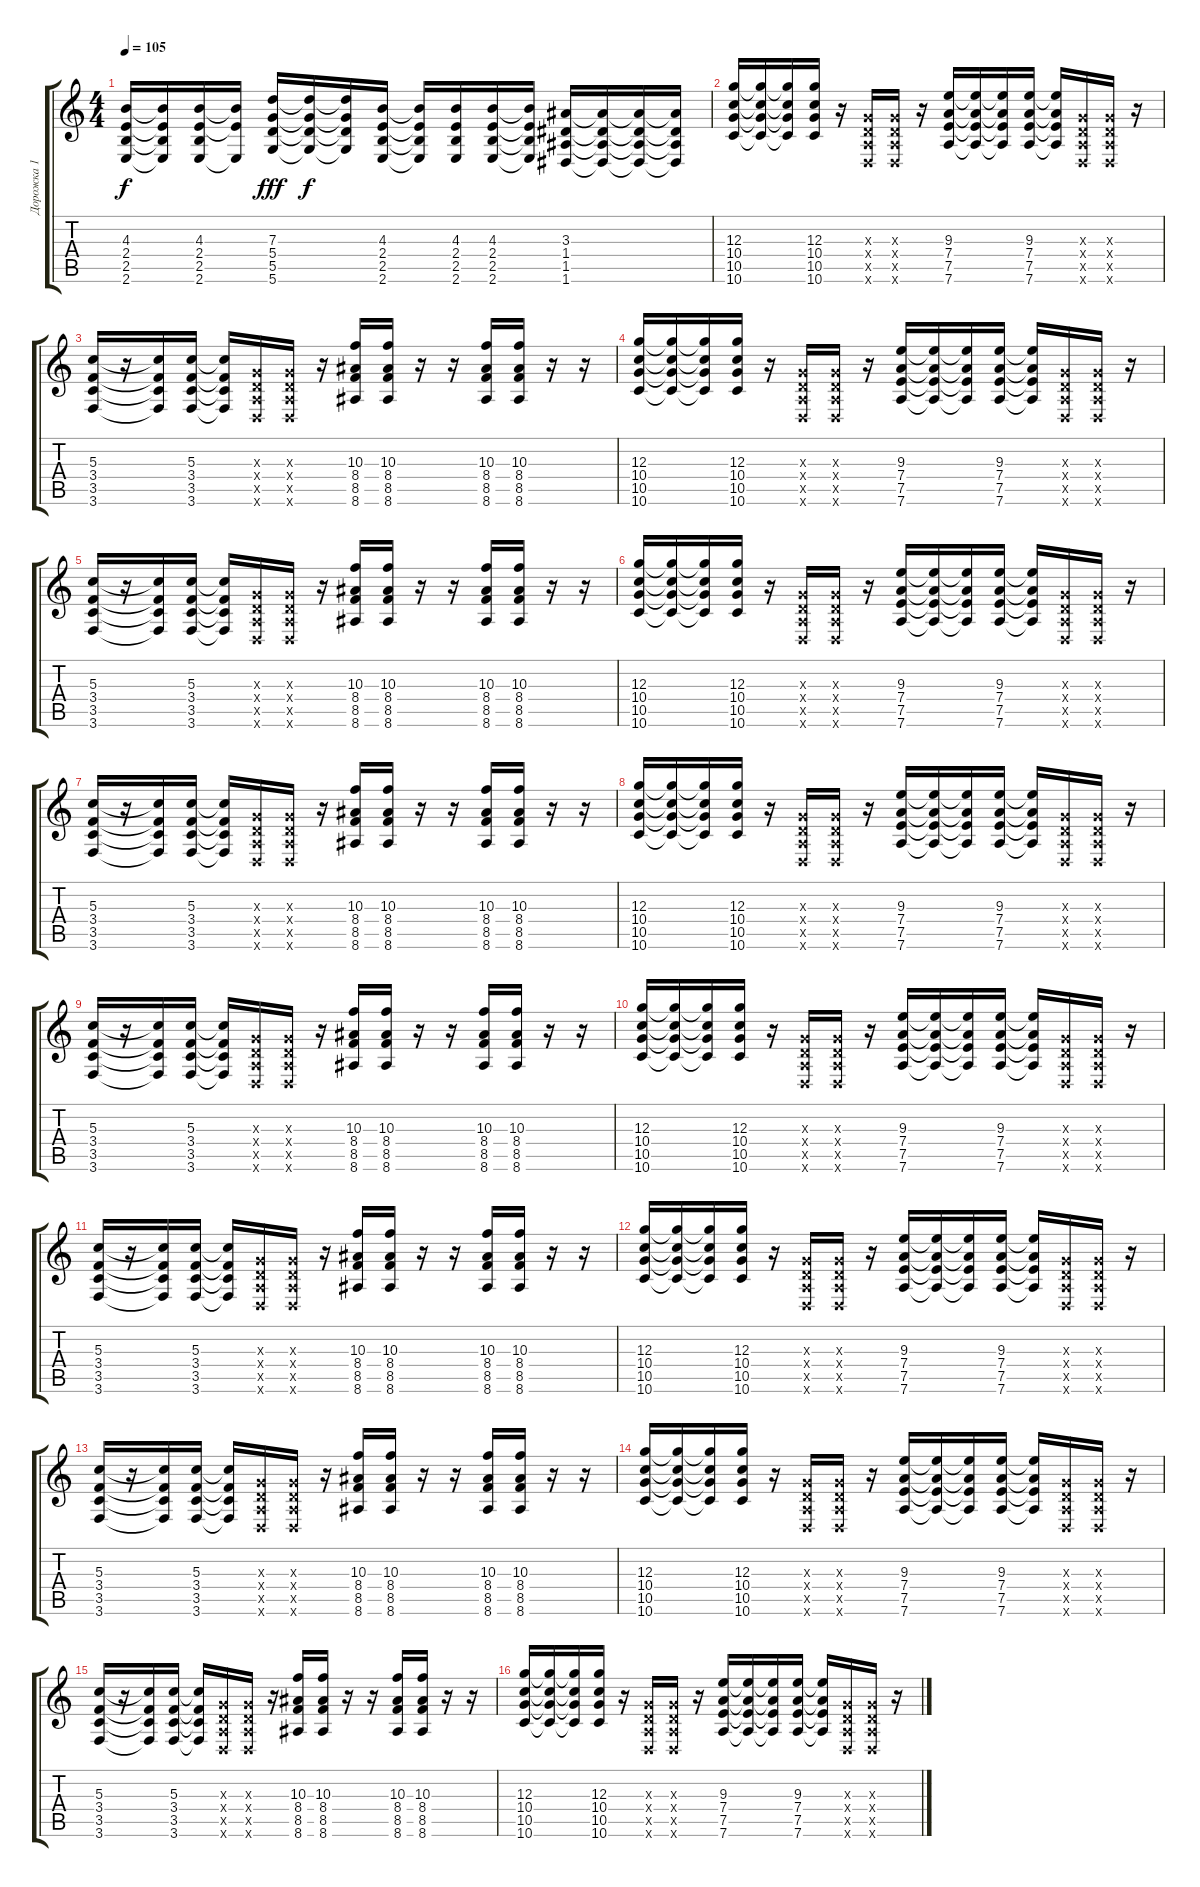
\track ("Дорожка 1" "Дорожка 1") {instrument acousticguitarsteel}
\staff {score tabs}
\tuning (E4 B3 G3 D3 A2 D2) {hide}
\ts (4 4)
\tempo 105
\clef g2
\ks c
(4.3 2.4 2.5 2.6).16{dy f} (4.3{t} 2.4{t} 2.5{t} 2.6{t}).16 (4.3 2.4 2.5 2.6).16 (4.3{t} 2.4{t} 2.6{t}).16 (7.3 5.4 5.5 5.6).16{dy fff} (7.3{t} 5.4{t} 5.5{t} 5.6{t}).16{dy f} (7.3{t} 5.4{t} 5.5{t} 5.6{t}).16 (4.3 2.4 2.5 2.6).16 (4.3{t} 2.4{t} 2.5{t} 2.6{t}).16 (4.3 2.4 2.5 2.6).16 (4.3 2.4 2.5 2.6).16 (4.3{t} 2.4{t} 2.5{t} 2.6{t}).16 (3.3 1.4 1.5 1.6).16 (3.3{t} 1.4{t} 1.5{t} 1.6{t}).16 (3.3{t} 1.4{t} 1.5{t} 1.6{t}).16 (3.3{t} 1.4{t} 1.5{t} 1.6{t}).16 |
(12.3 10.4 10.5 10.6).16 (12.3{t} 10.4{t} 10.5{t} 10.6{t}).16 (12.3{t} 10.4{t} 10.5{t} 10.6{t}).16 (12.3 10.4 10.5 10.6).16 r.16 (0.3{x} 0.4{x} 0.5{x} 0.6{x}).16 (0.3{x} 0.4{x} 0.5{x} 0.6{x}).16 r.16 (9.3 7.4 7.5 7.6).16 (9.3{t} 7.4{t} 7.5{t} 7.6{t}).16 (9.3{t} 7.4{t} 7.5{t} 7.6{t}).16 (9.3 7.4 7.5 7.6).16 (9.3{t} 7.4{t} 7.5{t} 7.6{t}).16 (0.3{x} 0.4{x} 0.5{x} 0.6{x}).16 (0.3{x} 0.4{x} 0.5{x} 0.6{x}).16 r.16 |
(5.3 3.4 3.5 3.6).16 r.16 (5.3{t} 3.4{t} 3.5{t} 3.6{t}).16 (5.3 3.4 3.5 3.6).16 (5.3{t} 3.4{t} 3.5{t} 3.6{t}).16 (0.3{x} 0.4{x} 0.5{x} 0.6{x}).16 (0.3{x} 0.4{x} 0.5{x} 0.6{x}).16 r.16 (10.3 8.4 8.5 8.6).16 (10.3 8.4 8.5 8.6).16 r.16 r.16 (10.3 8.4 8.5 8.6).16 (10.3 8.4 8.5 8.6).16 r.16 r.16 |
(12.3 10.4 10.5 10.6).16 (12.3{t} 10.4{t} 10.5{t} 10.6{t}).16 (12.3{t} 10.4{t} 10.5{t} 10.6{t}).16 (12.3 10.4 10.5 10.6).16 r.16 (0.3{x} 0.4{x} 0.5{x} 0.6{x}).16 (0.3{x} 0.4{x} 0.5{x} 0.6{x}).16 r.16 (9.3 7.4 7.5 7.6).16 (9.3{t} 7.4{t} 7.5{t} 7.6{t}).16 (9.3{t} 7.4{t} 7.5{t} 7.6{t}).16 (9.3 7.4 7.5 7.6).16 (9.3{t} 7.4{t} 7.5{t} 7.6{t}).16 (0.3{x} 0.4{x} 0.5{x} 0.6{x}).16 (0.3{x} 0.4{x} 0.5{x} 0.6{x}).16 r.16 |
(5.3 3.4 3.5 3.6).16 r.16 (5.3{t} 3.4{t} 3.5{t} 3.6{t}).16 (5.3 3.4 3.5 3.6).16 (5.3{t} 3.4{t} 3.5{t} 3.6{t}).16 (0.3{x} 0.4{x} 0.5{x} 0.6{x}).16 (0.3{x} 0.4{x} 0.5{x} 0.6{x}).16 r.16 (10.3 8.4 8.5 8.6).16 (10.3 8.4 8.5 8.6).16 r.16 r.16 (10.3 8.4 8.5 8.6).16 (10.3 8.4 8.5 8.6).16 r.16 r.16 |
(12.3 10.4 10.5 10.6).16 (12.3{t} 10.4{t} 10.5{t} 10.6{t}).16 (12.3{t} 10.4{t} 10.5{t} 10.6{t}).16 (12.3 10.4 10.5 10.6).16 r.16 (0.3{x} 0.4{x} 0.5{x} 0.6{x}).16 (0.3{x} 0.4{x} 0.5{x} 0.6{x}).16 r.16 (9.3 7.4 7.5 7.6).16 (9.3{t} 7.4{t} 7.5{t} 7.6{t}).16 (9.3{t} 7.4{t} 7.5{t} 7.6{t}).16 (9.3 7.4 7.5 7.6).16 (9.3{t} 7.4{t} 7.5{t} 7.6{t}).16 (0.3{x} 0.4{x} 0.5{x} 0.6{x}).16 (0.3{x} 0.4{x} 0.5{x} 0.6{x}).16 r.16 |
(5.3 3.4 3.5 3.6).16 r.16 (5.3{t} 3.4{t} 3.5{t} 3.6{t}).16 (5.3 3.4 3.5 3.6).16 (5.3{t} 3.4{t} 3.5{t} 3.6{t}).16 (0.3{x} 0.4{x} 0.5{x} 0.6{x}).16 (0.3{x} 0.4{x} 0.5{x} 0.6{x}).16 r.16 (10.3 8.4 8.5 8.6).16 (10.3 8.4 8.5 8.6).16 r.16 r.16 (10.3 8.4 8.5 8.6).16 (10.3 8.4 8.5 8.6).16 r.16 r.16 |
(12.3 10.4 10.5 10.6).16 (12.3{t} 10.4{t} 10.5{t} 10.6{t}).16 (12.3{t} 10.4{t} 10.5{t} 10.6{t}).16 (12.3 10.4 10.5 10.6).16 r.16 (0.3{x} 0.4{x} 0.5{x} 0.6{x}).16 (0.3{x} 0.4{x} 0.5{x} 0.6{x}).16 r.16 (9.3 7.4 7.5 7.6).16 (9.3{t} 7.4{t} 7.5{t} 7.6{t}).16 (9.3{t} 7.4{t} 7.5{t} 7.6{t}).16 (9.3 7.4 7.5 7.6).16 (9.3{t} 7.4{t} 7.5{t} 7.6{t}).16 (0.3{x} 0.4{x} 0.5{x} 0.6{x}).16 (0.3{x} 0.4{x} 0.5{x} 0.6{x}).16 r.16 |
(5.3 3.4 3.5 3.6).16 r.16 (5.3{t} 3.4{t} 3.5{t} 3.6{t}).16 (5.3 3.4 3.5 3.6).16 (5.3{t} 3.4{t} 3.5{t} 3.6{t}).16 (0.3{x} 0.4{x} 0.5{x} 0.6{x}).16 (0.3{x} 0.4{x} 0.5{x} 0.6{x}).16 r.16 (10.3 8.4 8.5 8.6).16 (10.3 8.4 8.5 8.6).16 r.16 r.16 (10.3 8.4 8.5 8.6).16 (10.3 8.4 8.5 8.6).16 r.16 r.16 |
(12.3 10.4 10.5 10.6).16 (12.3{t} 10.4{t} 10.5{t} 10.6{t}).16 (12.3{t} 10.4{t} 10.5{t} 10.6{t}).16 (12.3 10.4 10.5 10.6).16 r.16 (0.3{x} 0.4{x} 0.5{x} 0.6{x}).16 (0.3{x} 0.4{x} 0.5{x} 0.6{x}).16 r.16 (9.3 7.4 7.5 7.6).16 (9.3{t} 7.4{t} 7.5{t} 7.6{t}).16 (9.3{t} 7.4{t} 7.5{t} 7.6{t}).16 (9.3 7.4 7.5 7.6).16 (9.3{t} 7.4{t} 7.5{t} 7.6{t}).16 (0.3{x} 0.4{x} 0.5{x} 0.6{x}).16 (0.3{x} 0.4{x} 0.5{x} 0.6{x}).16 r.16 |
(5.3 3.4 3.5 3.6).16 r.16 (5.3{t} 3.4{t} 3.5{t} 3.6{t}).16 (5.3 3.4 3.5 3.6).16 (5.3{t} 3.4{t} 3.5{t} 3.6{t}).16 (0.3{x} 0.4{x} 0.5{x} 0.6{x}).16 (0.3{x} 0.4{x} 0.5{x} 0.6{x}).16 r.16 (10.3 8.4 8.5 8.6).16 (10.3 8.4 8.5 8.6).16 r.16 r.16 (10.3 8.4 8.5 8.6).16 (10.3 8.4 8.5 8.6).16 r.16 r.16 |
(12.3 10.4 10.5 10.6).16 (12.3{t} 10.4{t} 10.5{t} 10.6{t}).16 (12.3{t} 10.4{t} 10.5{t} 10.6{t}).16 (12.3 10.4 10.5 10.6).16 r.16 (0.3{x} 0.4{x} 0.5{x} 0.6{x}).16 (0.3{x} 0.4{x} 0.5{x} 0.6{x}).16 r.16 (9.3 7.4 7.5 7.6).16 (9.3{t} 7.4{t} 7.5{t} 7.6{t}).16 (9.3{t} 7.4{t} 7.5{t} 7.6{t}).16 (9.3 7.4 7.5 7.6).16 (9.3{t} 7.4{t} 7.5{t} 7.6{t}).16 (0.3{x} 0.4{x} 0.5{x} 0.6{x}).16 (0.3{x} 0.4{x} 0.5{x} 0.6{x}).16 r.16 |
(5.3 3.4 3.5 3.6).16 r.16 (5.3{t} 3.4{t} 3.5{t} 3.6{t}).16 (5.3 3.4 3.5 3.6).16 (5.3{t} 3.4{t} 3.5{t} 3.6{t}).16 (0.3{x} 0.4{x} 0.5{x} 0.6{x}).16 (0.3{x} 0.4{x} 0.5{x} 0.6{x}).16 r.16 (10.3 8.4 8.5 8.6).16 (10.3 8.4 8.5 8.6).16 r.16 r.16 (10.3 8.4 8.5 8.6).16 (10.3 8.4 8.5 8.6).16 r.16 r.16 |
(12.3 10.4 10.5 10.6).16 (12.3{t} 10.4{t} 10.5{t} 10.6{t}).16 (12.3{t} 10.4{t} 10.5{t} 10.6{t}).16 (12.3 10.4 10.5 10.6).16 r.16 (0.3{x} 0.4{x} 0.5{x} 0.6{x}).16 (0.3{x} 0.4{x} 0.5{x} 0.6{x}).16 r.16 (9.3 7.4 7.5 7.6).16 (9.3{t} 7.4{t} 7.5{t} 7.6{t}).16 (9.3{t} 7.4{t} 7.5{t} 7.6{t}).16 (9.3 7.4 7.5 7.6).16 (9.3{t} 7.4{t} 7.5{t} 7.6{t}).16 (0.3{x} 0.4{x} 0.5{x} 0.6{x}).16 (0.3{x} 0.4{x} 0.5{x} 0.6{x}).16 r.16 |
(5.3 3.4 3.5 3.6).16 r.16 (5.3{t} 3.4{t} 3.5{t} 3.6{t}).16 (5.3 3.4 3.5 3.6).16 (5.3{t} 3.4{t} 3.5{t} 3.6{t}).16 (0.3{x} 0.4{x} 0.5{x} 0.6{x}).16 (0.3{x} 0.4{x} 0.5{x} 0.6{x}).16 r.16 (10.3 8.4 8.5 8.6).16 (10.3 8.4 8.5 8.6).16 r.16 r.16 (10.3 8.4 8.5 8.6).16 (10.3 8.4 8.5 8.6).16 r.16 r.16 |
(12.3 10.4 10.5 10.6).16 (12.3{t} 10.4{t} 10.5{t} 10.6{t}).16 (12.3{t} 10.4{t} 10.5{t} 10.6{t}).16 (12.3 10.4 10.5 10.6).16 r.16 (0.3{x} 0.4{x} 0.5{x} 0.6{x}).16 (0.3{x} 0.4{x} 0.5{x} 0.6{x}).16 r.16 (9.3 7.4 7.5 7.6).16 (9.3{t} 7.4{t} 7.5{t} 7.6{t}).16 (9.3{t} 7.4{t} 7.5{t} 7.6{t}).16 (9.3 7.4 7.5 7.6).16 (9.3{t} 7.4{t} 7.5{t} 7.6{t}).16 (0.3{x} 0.4{x} 0.5{x} 0.6{x}).16 (0.3{x} 0.4{x} 0.5{x} 0.6{x}).16 r.16
